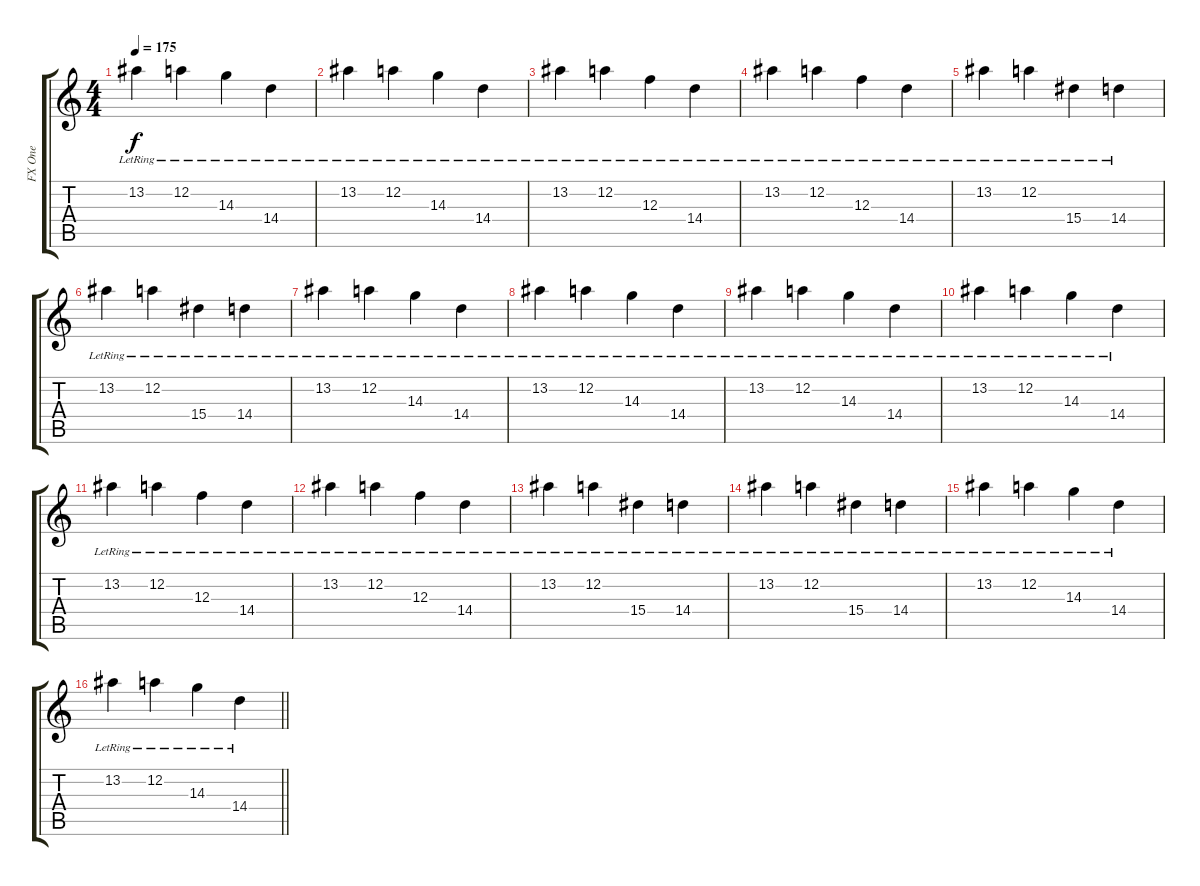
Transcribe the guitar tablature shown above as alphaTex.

\track ("FX One" "FX One") {instrument guitarharmonics}
\staff {score tabs}
\tuning (D4 A3 F3 C3 G2 C2) {hide}
\ts (4 4)
\tempo 175
\clef g2
\ks c
13.2{lr}.4{dy f} 12.2{lr}.4 14.3{lr}.4 14.4{lr}.4 |
13.2{lr}.4 12.2{lr}.4 14.3{lr}.4 14.4{lr}.4 |
13.2{lr}.4 12.2{lr}.4 12.3{lr}.4 14.4{lr}.4 |
13.2{lr}.4 12.2{lr}.4 12.3{lr}.4 14.4{lr}.4 |
13.2{lr}.4 12.2{lr}.4 15.4{lr}.4 14.4{lr}.4 |
13.2{lr}.4 12.2{lr}.4 15.4{lr}.4 14.4{lr}.4 |
13.2{lr}.4 12.2{lr}.4 14.3{lr}.4 14.4{lr}.4 |
13.2{lr}.4 12.2{lr}.4 14.3{lr}.4 14.4{lr}.4 |
13.2{lr}.4 12.2{lr}.4 14.3{lr}.4 14.4{lr}.4 |
13.2{lr}.4 12.2{lr}.4 14.3{lr}.4 14.4{lr}.4 |
13.2{lr}.4 12.2{lr}.4 12.3{lr}.4 14.4{lr}.4 |
13.2{lr}.4 12.2{lr}.4 12.3{lr}.4 14.4{lr}.4 |
13.2{lr}.4 12.2{lr}.4 15.4{lr}.4 14.4{lr}.4 |
13.2{lr}.4 12.2{lr}.4 15.4{lr}.4 14.4{lr}.4 |
13.2{lr}.4 12.2{lr}.4 14.3{lr}.4 14.4{lr}.4 |
\barLineRight lightlight
13.2{lr}.4 12.2{lr}.4 14.3{lr}.4 14.4{lr}.4
